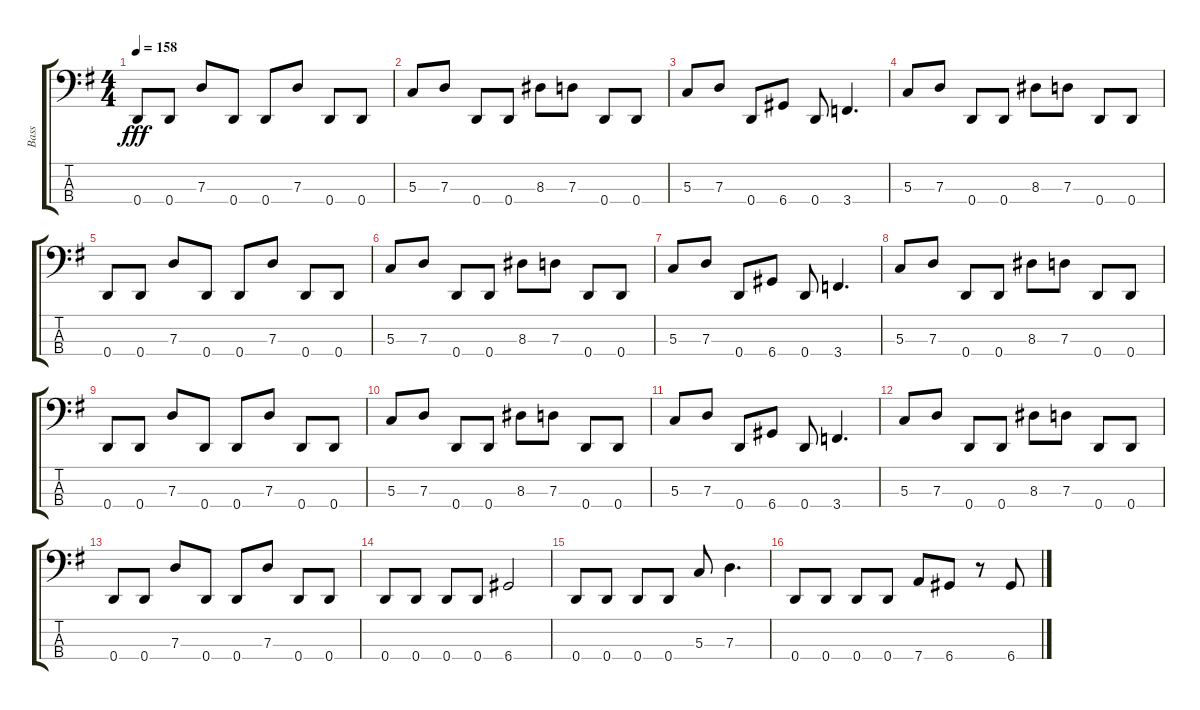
\track ("Bass" "Bass") {instrument electricbasspick}
\staff {score tabs}
\tuning (F2 C2 G1 D1) {hide}
\ts (4 4)
\tempo 158
\clef f4
\ks g
0.4.8{dy fff} 0.4.8 7.3.8 0.4.8 0.4.8 7.3.8 0.4.8 0.4.8 |
5.3.8 7.3.8 0.4.8 0.4.8 8.3.8 7.3.8 0.4.8 0.4.8 |
5.3.8 7.3.8 0.4.8 6.4.8 0.4.8 3.4.4{d} |
5.3.8 7.3.8 0.4.8 0.4.8 8.3.8 7.3.8 0.4.8 0.4.8 |
0.4.8 0.4.8 7.3.8 0.4.8 0.4.8 7.3.8 0.4.8 0.4.8 |
5.3.8 7.3.8 0.4.8 0.4.8 8.3.8 7.3.8 0.4.8 0.4.8 |
5.3.8 7.3.8 0.4.8 6.4.8 0.4.8 3.4.4{d} |
5.3.8 7.3.8 0.4.8 0.4.8 8.3.8 7.3.8 0.4.8 0.4.8 |
0.4.8 0.4.8 7.3.8 0.4.8 0.4.8 7.3.8 0.4.8 0.4.8 |
5.3.8 7.3.8 0.4.8 0.4.8 8.3.8 7.3.8 0.4.8 0.4.8 |
5.3.8 7.3.8 0.4.8 6.4.8 0.4.8 3.4.4{d} |
5.3.8 7.3.8 0.4.8 0.4.8 8.3.8 7.3.8 0.4.8 0.4.8 |
0.4.8 0.4.8 7.3.8 0.4.8 0.4.8 7.3.8 0.4.8 0.4.8 |
0.4.8 0.4.8 0.4.8 0.4.8 6.4.2 |
0.4.8 0.4.8 0.4.8 0.4.8 5.3.8 7.3.4{d} |
0.4.8 0.4.8 0.4.8 0.4.8 7.4.8 6.4.8 r.8 6.4.8
